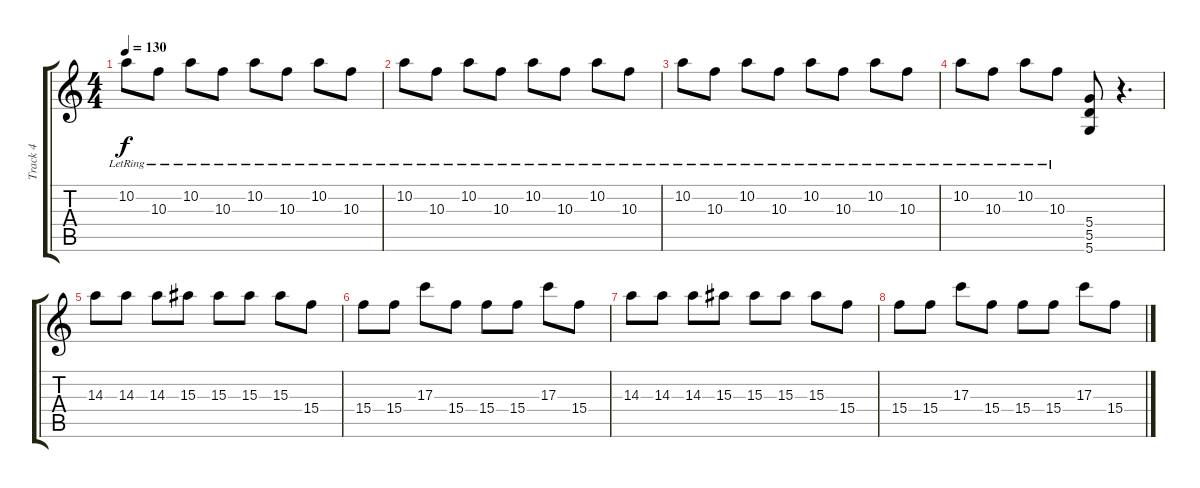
\track ("Track 4" "Track 4") {instrument distortionguitar}
\staff {score tabs}
\tuning (E4 B3 G3 D3 A2 D2) {hide}
\ts (4 4)
\tempo 130
\clef g2
\ks c
10.2{lr}.8{dy f} 10.3{lr}.8 10.2{lr}.8 10.3{lr}.8 10.2{lr}.8 10.3{lr}.8 10.2{lr}.8 10.3{lr}.8 |
10.2{lr}.8 10.3{lr}.8 10.2{lr}.8 10.3{lr}.8 10.2{lr}.8 10.3{lr}.8 10.2{lr}.8 10.3{lr}.8 |
10.2{lr}.8 10.3{lr}.8 10.2{lr}.8 10.3{lr}.8 10.2{lr}.8 10.3{lr}.8 10.2{lr}.8 10.3{lr}.8 |
10.2{lr}.8 10.3{lr}.8 10.2{lr}.8 10.3{lr}.8 (5.4 5.5 5.6).8 r.4{d} |
14.3.8 14.3.8 14.3.8 15.3.8 15.3.8 15.3.8 15.3.8 15.4.8 |
15.4.8 15.4.8 17.3.8 15.4.8 15.4.8 15.4.8 17.3.8 15.4.8 |
14.3.8 14.3.8 14.3.8 15.3.8 15.3.8 15.3.8 15.3.8 15.4.8 |
15.4.8 15.4.8 17.3.8 15.4.8 15.4.8 15.4.8 17.3.8 15.4.8
